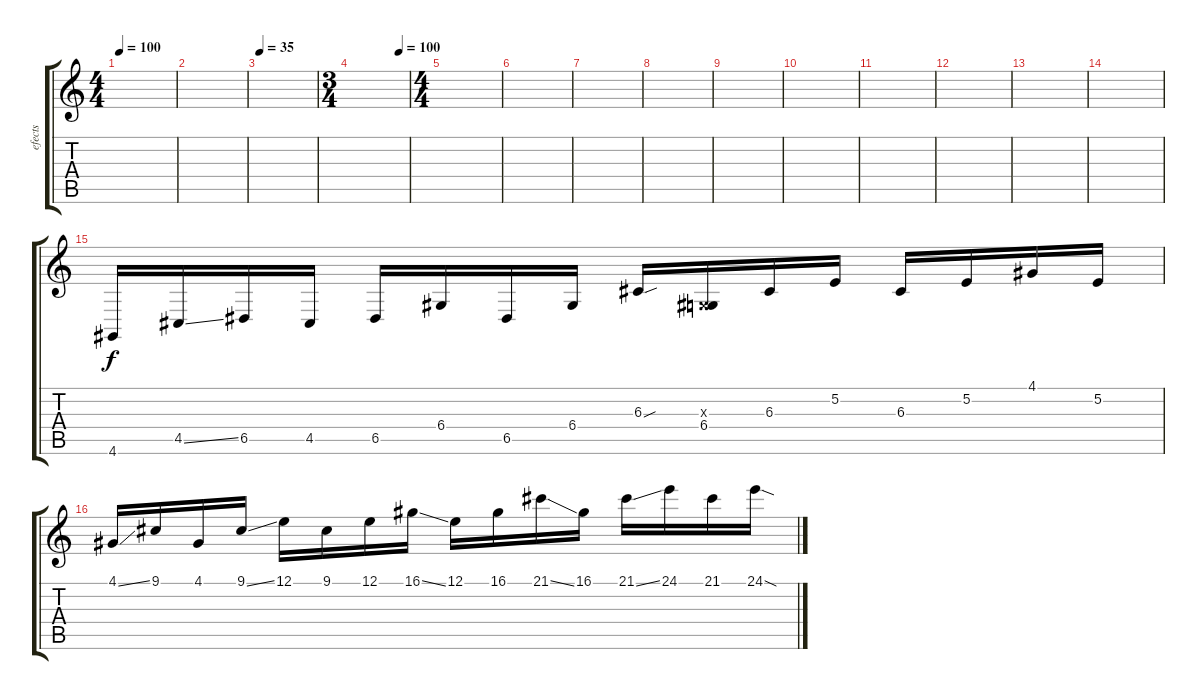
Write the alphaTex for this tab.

\track ("efects" "efects") {instrument lead1square}
\staff {score tabs}
\tuning (E4 B3 G3 D3 A2 E2) {hide}
\ts (4 4)
\tempo 100
\clef g2
\ks c
|
|
\tempo 35
|
\ts (3 4)
\tempo (100 0.8333333333333334)
|
\ts (4 4)
|
|
|
|
|
|
|
|
|
|
4.6.16 4.5{ss}.16 6.5.16 4.5.16 6.5.16 6.4.16 6.5.16 6.4.16 6.3{sou}.16 (0.3{x} 6.4).16 6.3.16 5.2.16 6.3.16 5.2.16 4.1.16 5.2.16 |
4.1{ss}.16 9.1.16 4.1.16 9.1{ss}.16 12.1.16 9.1.16 12.1.16 16.1{ss}.16 12.1.16 16.1.16 21.1{ss}.16 16.1.16 21.1{ss}.16 24.1.16 21.1.16 24.1{sod}.16
